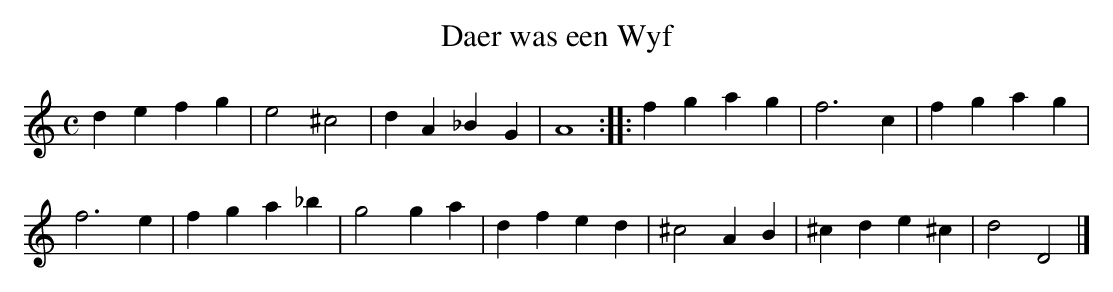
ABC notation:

X:1
T:Daer was een Wyf
M:C
K:Ddor
d2e2f2g2|e4^c4|d2A2_B2G2|A8:||:f2g2a2g2|f6c2|f2g2a2g2|
f6e2|f2g2a2_b2|g4g2a2|d2f2e2d2|^c4A2B2|^c2d2e2^c2|d4D4|]
